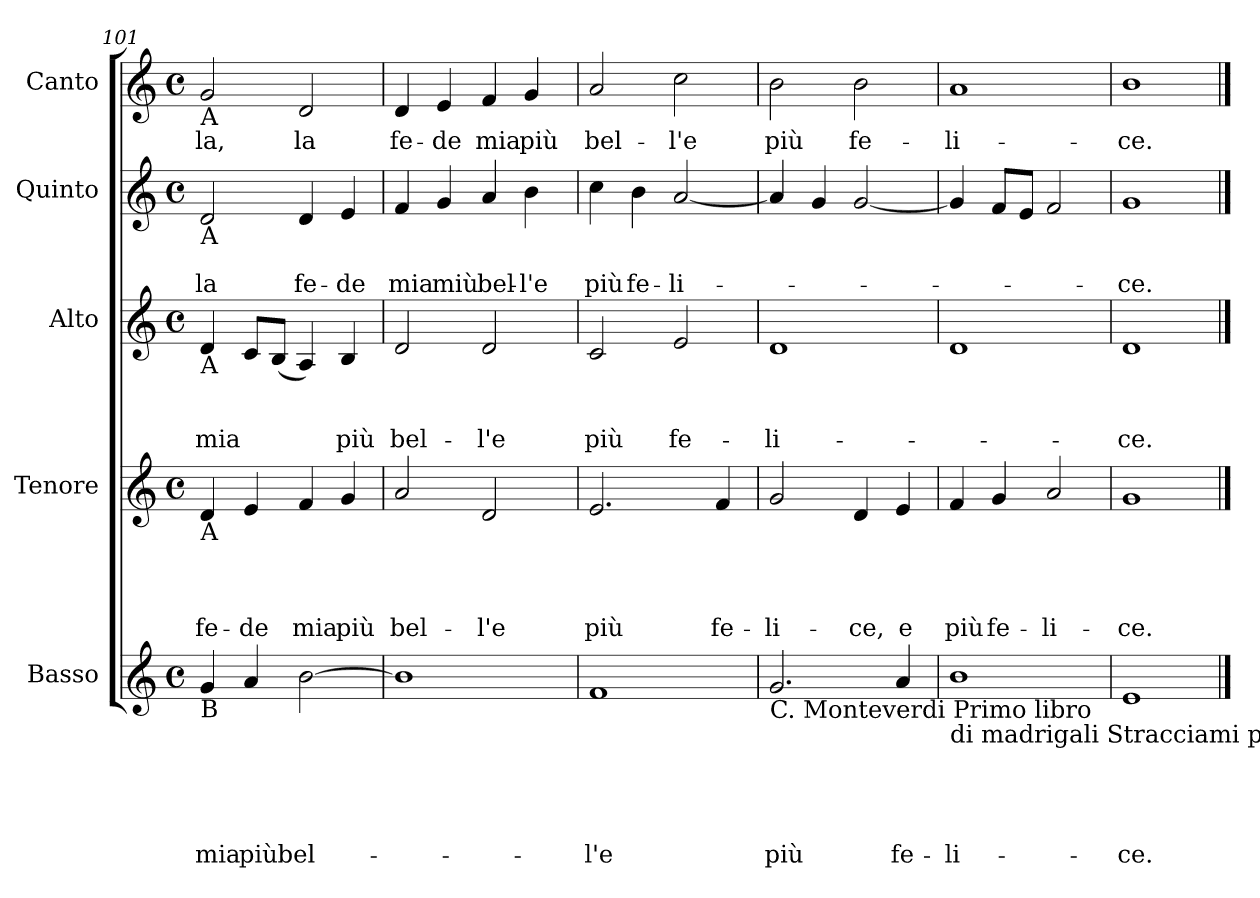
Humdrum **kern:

**kern	**text	**text	**text	**text	**text	**kern	**text	**text	**text	**text	**kern	**text	**text	**text	**kern	**text	**text	**kern	**text
*part5	*part5	*part5	*part5	*part5	*part5	*part4	*part4	*part4	*part4	*part4	*part3	*part3	*part3	*part3	*part2	*part2	*part2	*part1	*part1
*staff5	*staff5	*staff5	*staff5	*staff5	*staff5	*staff4	*staff4	*staff4	*staff4	*staff4	*staff3	*staff3	*staff3	*staff3	*staff2	*staff2	*staff2	*staff1	*staff1
*I"Basso	*	*	*	*	*	*I"Tenore	*	*	*	*	*I"Alto	*	*	*	*I"Quinto	*	*	*I"Canto	*
!!LO:PB:g=z
*clefG2	*	*	*	*	*	*clefG2	*	*	*	*	*clefG2	*	*	*	*clefG2	*	*	*clefG2	*
*k[]	*	*	*	*	*	*k[]	*	*	*	*	*k[]	*	*	*	*k[]	*	*	*k[]	*
*C:	*	*	*	*	*	*C:	*	*	*	*	*C:	*	*	*	*C:	*	*	*C:	*
*M4/4	*	*	*	*	*	*M4/4	*	*	*	*	*M4/4	*	*	*	*M4/4	*	*	*M4/4	*
*met(c)	*	*	*	*	*	*met(c)	*	*	*	*	*met(c)	*	*	*	*met(c)	*	*	*met(c)	*
=101	=101	=101	=101	=101	=101	=101	=101	=101	=101	=101	=101	=101	=101	=101	=101	=101	=101	=101	=101
!	!	!	!	!	!	!	!	!	!	!	!	!	!	!	!	!	!	!LO:TX:b:t=A	!
!	!	!	!	!	!	!	!	!	!	!	!	!	!	!	!LO:TX:b:t=A	!	!	!	!
!	!	!	!	!	!	!	!	!	!	!	!LO:TX:b:t=A	!	!	!	!	!	!	!	!
!	!	!	!	!	!	!LO:TX:b:t=A	!	!	!	!	!	!	!	!	!	!	!	!	!
!LO:TX:b:t=B	!	!	!	!	!	!	!	!	!	!	!	!	!	!	!	!	!	!	!
!	!	!	!	!	!LO:LY:b	!	!	!	!	!LO:LY:b	!	!	!	!LO:LY:b	!	!	!LO:LY:b	!	!LO:LY:b
4g/	.	.	.	.	mia	4d/	.	.	.	fe-	4d/	.	.	mia	2d/	.	la	2g/	-la,
!	!	!	!	!	!LO:LY:b	!	!	!	!	!LO:LY:b	!	!	!	!	!	!	!	!	!
4a/	.	.	.	.	più	4e/	.	.	.	-de	8c/L	.	.	.	.	.	.	.	.
.	.	.	.	.	.	.	.	.	.	.	(8B/J	.	.	.	.	.	.	.	.
!	!	!	!	!	!LO:LY:b	!	!	!	!	!LO:LY:b	!	!	!	!	!	!	!LO:LY:b	!	!LO:LY:b
[>2b\	.	.	.	.	bel-	4f/	.	.	.	mia	4A/)	.	.	.	4d/	.	fe-	2d/	la
!	!	!	!	!	!	!	!	!	!	!LO:LY:b	!	!	!	!LO:LY:b	!	!	!LO:LY:b	!	!
.	.	.	.	.	.	4g/	.	.	.	più	4B/	.	.	più	4e/	.	-de	.	.
=102	=102	=102	=102	=102	=102	=102	=102	=102	=102	=102	=102	=102	=102	=102	=102	=102	=102	=102	=102
!	!	!	!	!	!	!	!	!	!	!LO:LY:b	!	!	!	!LO:LY:b	!	!	!LO:LY:b	!	!LO:LY:b
1b]	.	.	.	.	.	2a/	.	.	.	bel-	2d/	.	.	bel-	4f/	.	mia	4d/	fe-
!	!	!	!	!	!	!	!	!	!	!	!	!	!	!	!	!	!LO:LY:b	!	!LO:LY:b
.	.	.	.	.	.	.	.	.	.	.	.	.	.	.	4g/	.	miù	4e/	-de
!	!	!	!	!	!	!	!	!	!	!LO:LY:b	!	!	!	!LO:LY:b	!	!	!LO:LY:b	!	!LO:LY:b
.	.	.	.	.	.	2d/	.	.	.	-l'e	2d/	.	.	-l'e	4a/	.	bel-	4f/	mia
!	!	!	!	!	!	!	!	!	!	!	!	!	!	!	!	!	!LO:LY:b	!	!LO:LY:b
.	.	.	.	.	.	.	.	.	.	.	.	.	.	.	4b\	.	-l'e	4g/	più
=103	=103	=103	=103	=103	=103	=103	=103	=103	=103	=103	=103	=103	=103	=103	=103	=103	=103	=103	=103
!	!	!	!	!	!LO:LY:b	!	!	!	!	!LO:LY:b	!	!	!	!LO:LY:b	!	!	!LO:LY:b	!	!LO:LY:b
1f	.	.	.	.	-l'e	2.e/	.	.	.	più	2c/	.	.	più	4cc\	.	più	2a/	bel-
!	!	!	!	!	!	!	!	!	!	!	!	!	!	!	!	!	!LO:LY:b	!	!
.	.	.	.	.	.	.	.	.	.	.	.	.	.	.	4b\	.	fe-	.	.
!	!	!	!	!	!	!	!	!	!	!	!	!	!	!LO:LY:b	!	!	!LO:LY:b	!	!LO:LY:b
.	.	.	.	.	.	.	.	.	.	.	2e/	.	.	fe-	[<2a/	.	-li-	2cc\	-l'e
!	!	!	!	!	!	!	!	!	!	!LO:LY:b	!	!	!	!	!	!	!	!	!
.	.	.	.	.	.	4f/	.	.	.	fe-	.	.	.	.	.	.	.	.	.
=104	=104	=104	=104	=104	=104	=104	=104	=104	=104	=104	=104	=104	=104	=104	=104	=104	=104	=104	=104
!LO:TX:b:t=C. Monteverdi Primo libro	!	!	!	!	!	!	!	!	!	!	!	!	!	!	!	!	!	!	!
!	!	!	!	!	!LO:LY:b	!	!	!	!	!LO:LY:b	!	!	!	!LO:LY:b	!	!	!	!	!LO:LY:b
2.g/	.	.	.	.	più	2g/	.	.	.	-li-	1d	.	.	-li-	4a/]	.	.	2b\	più
.	.	.	.	.	.	.	.	.	.	.	.	.	.	.	4g/	.	.	.	.
!	!	!	!	!	!	!	!	!	!	!LO:LY:b	!	!	!	!	!	!	!	!	!LO:LY:b
.	.	.	.	.	.	4d/	.	.	.	-ce,	.	.	.	.	[<2g/	.	.	2b\	fe-
!	!	!	!	!	!LO:LY:b	!	!	!	!	!LO:LY:b	!	!	!	!	!	!	!	!	!
4a/	.	.	.	.	fe-	4e/	.	.	.	e	.	.	.	.	.	.	.	.	.
=105	=105	=105	=105	=105	=105	=105	=105	=105	=105	=105	=105	=105	=105	=105	=105	=105	=105	=105	=105
!LO:TX:b:t=di madrigali Stracciami pur il core	!	!	!	!	!	!	!	!	!	!	!	!	!	!	!	!	!	!	!
!	!	!	!	!	!LO:LY:b	!	!	!	!	!LO:LY:b	!	!	!	!	!	!	!	!	!LO:LY:b
1b	.	.	.	.	-li-	4f/	.	.	.	più	1d	.	.	.	4g/]	.	.	1a	-li-
!	!	!	!	!	!	!	!	!	!	!LO:LY:b	!	!	!	!	!	!	!	!	!
.	.	.	.	.	.	4g/	.	.	.	fe-	.	.	.	.	8f/L	.	.	.	.
.	.	.	.	.	.	.	.	.	.	.	.	.	.	.	8e/J	.	.	.	.
!	!	!	!	!	!	!	!	!	!	!LO:LY:b	!	!	!	!	!	!	!	!	!
.	.	.	.	.	.	2a/	.	.	.	-li-	.	.	.	.	2f/	.	.	.	.
=106	=106	=106	=106	=106	=106	=106	=106	=106	=106	=106	=106	=106	=106	=106	=106	=106	=106	=106	=106
!	!	!	!	!	!LO:LY:b	!	!	!	!	!LO:LY:b	!	!	!	!LO:LY:b	!	!	!LO:LY:b	!	!LO:LY:b
1e	.	.	.	.	-ce.	1g	.	.	.	-ce.	1d	.	.	-ce.	1g	.	-ce.	1b	-ce.
==	==	==	==	==	==	==	==	==	==	==	==	==	==	==	==	==	==	==	==
*-	*-	*-	*-	*-	*-	*-	*-	*-	*-	*-	*-	*-	*-	*-	*-	*-	*-	*-	*-
